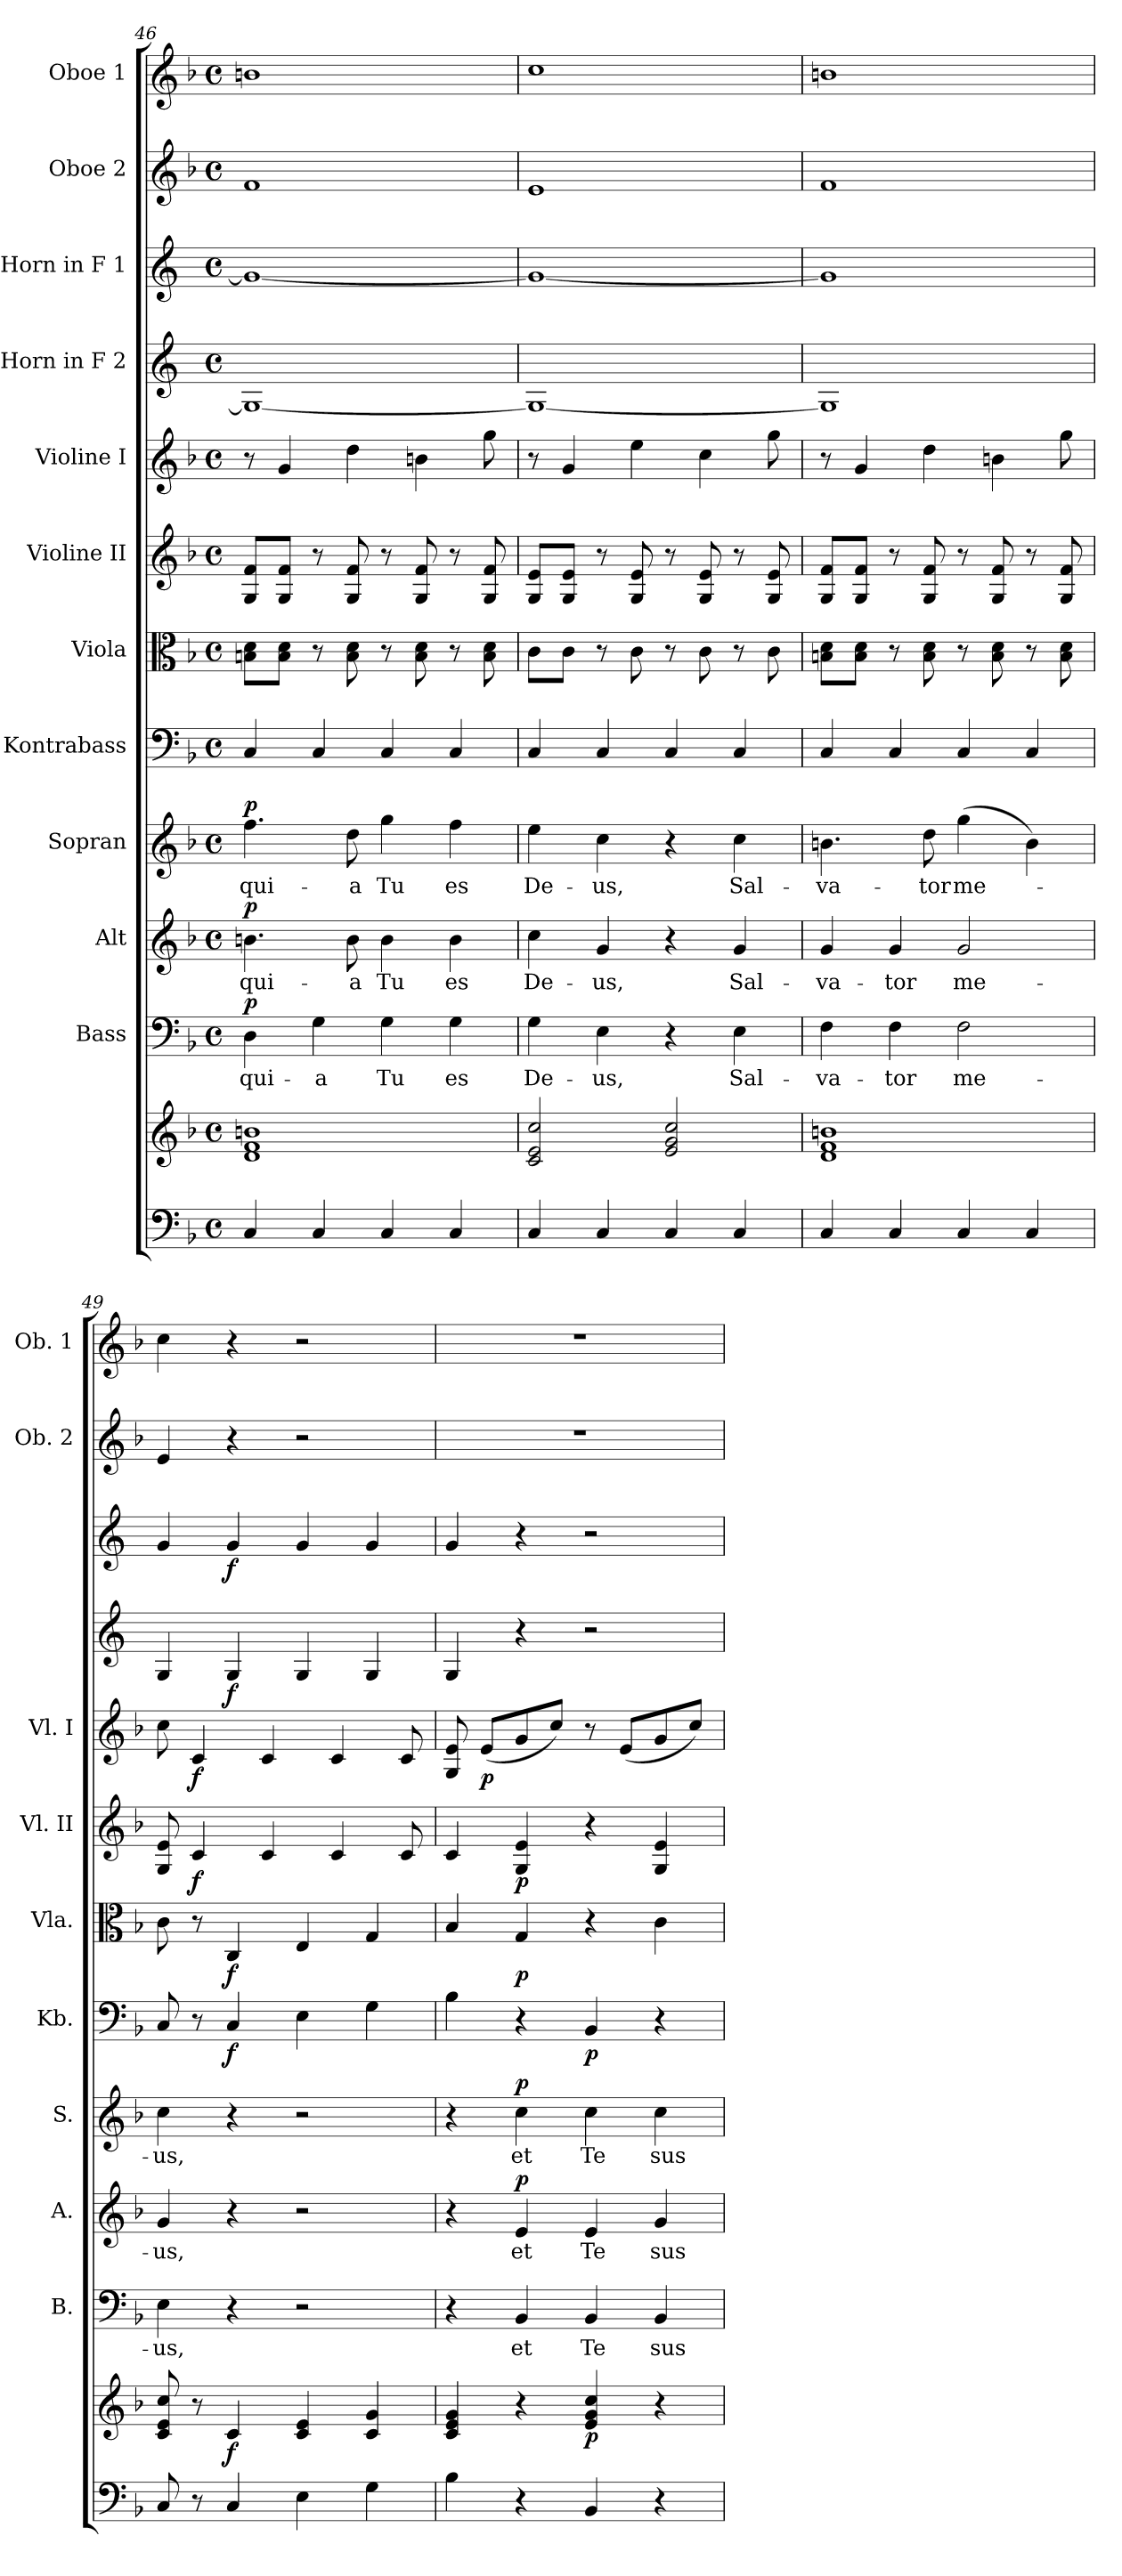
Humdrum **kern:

**kern	**kern	**dynam	**kern	**text	**dynam	**kern	**text	**dynam	**kern	**text	**dynam	**kern	**dynam	**kern	**dynam	**kern	**dynam	**kern	**dynam	**kern	**dynam	**kern	**dynam	**kern	**kern
*part12	*part12	*part12	*part11	*part11	*part11	*part10	*part10	*part10	*part9	*part9	*part9	*part8	*part8	*part7	*part7	*part6	*part6	*part5	*part5	*part4	*part4	*part3	*part3	*part2	*part1
*staff13	*staff12	*staff12/13	*staff11	*staff11	*staff11	*staff10	*staff10	*staff10	*staff9	*staff9	*staff9	*staff8	*staff8	*staff7	*staff7	*staff6	*staff6	*staff5	*staff5	*staff4	*staff4	*staff3	*staff3	*staff2	*staff1
*	*	*	*I"Bass	*	*	*I"Alt	*	*	*I"Sopran	*	*	*I"Kontrabass	*	*I"Viola	*	*I"Violine II	*	*I"Violine I	*	*I"Horn in F 2	*	*I"Horn in F 1	*	*I"Oboe 2	*I"Oboe 1
*	*	*	*I'B.	*	*	*I'A.	*	*	*I'S.	*	*	*I'Kb.	*	*I'Vla.	*	*I'Vl. II	*	*I'Vl. I	*	*	*	*	*	*I'Ob. 2	*I'Ob. 1
*clefF4	*clefG2	*	*clefF4	*	*	*clefG2	*	*	*clefG2	*	*	*clefF4	*	*clefC3	*	*clefG2	*	*clefG2	*	*clefG2	*	*clefG2	*	*clefG2	*clefG2
*	*	*	*	*	*	*	*	*	*	*	*	*ITrd7c12	*	*	*	*	*	*	*	*ITrd4c7	*	*ITrd4c7	*	*	*
*k[b-]	*k[b-]	*	*k[b-]	*	*	*k[b-]	*	*	*k[b-]	*	*	*k[b-]	*	*k[b-]	*	*k[b-]	*	*k[b-]	*	*k[b-]	*	*k[b-]	*	*k[b-]	*k[b-]
*F:	*F:	*	*F:	*	*	*F:	*	*	*F:	*	*	*F:	*	*F:	*	*F:	*	*F:	*	*F:	*	*F:	*	*F:	*F:
*M4/4	*M4/4	*	*M4/4	*	*	*M4/4	*	*	*M4/4	*	*	*M4/4	*	*M4/4	*	*M4/4	*	*M4/4	*	*M4/4	*	*M4/4	*	*M4/4	*M4/4
*met(c)	*met(c)	*	*met(c)	*	*	*met(c)	*	*	*met(c)	*	*	*met(c)	*	*met(c)	*	*met(c)	*	*met(c)	*	*met(c)	*	*met(c)	*	*met(c)	*met(c)
=46	=46	=46	=46	=46	=46	=46	=46	=46	=46	=46	=46	=46	=46	=46	=46	=46	=46	=46	=46	=46	=46	=46	=46	=46	=46
!	!	!	!	!LO:LY:b	!LO:DY:a	!	!LO:LY:b	!LO:DY:a	!	!LO:LY:b	!LO:DY:a	!	!	!	!	!	!	!	!	!	!	!	!	!	!
4C/	1d 1f 1bn	.	4D\	qui-	p	4.bn\	qui-	p	4.ff\	qui-	p	4CC/	.	8Bn\ 8d\L	.	8G/ 8f/L	.	8r	.	1C_	.	1c_	.	1f	1bn
.	.	.	.	.	.	.	.	.	.	.	.	.	.	8B\ 8d\J	.	8G/ 8f/J	.	4g/	.	.	.	.	.	.	.
!	!	!	!	!LO:LY:b	!	!	!	!	!	!	!	!	!	!	!	!	!	!	!	!	!	!	!	!	!
4C/	.	.	4G\	-a	.	.	.	.	.	.	.	4CC/	.	8r	.	8r	.	.	.	.	.	.	.	.	.
!	!	!	!	!	!	!	!LO:LY:b	!	!	!LO:LY:b	!	!	!	!	!	!	!	!	!	!	!	!	!	!	!
.	.	.	.	.	.	8b\	-a	.	8dd\	-a	.	.	.	8B\ 8d\	.	8G/ 8f/	.	4dd\	.	.	.	.	.	.	.
!	!	!	!	!LO:LY:b	!	!	!LO:LY:b	!	!	!LO:LY:b	!	!	!	!	!	!	!	!	!	!	!	!	!	!	!
4C/	.	.	4G\	Tu	.	4b\	Tu	.	4gg\	Tu	.	4CC/	.	8r	.	8r	.	.	.	.	.	.	.	.	.
.	.	.	.	.	.	.	.	.	.	.	.	.	.	8B\ 8d\	.	8G/ 8f/	.	4bn\	.	.	.	.	.	.	.
!	!	!	!	!LO:LY:b	!	!	!LO:LY:b	!	!	!LO:LY:b	!	!	!	!	!	!	!	!	!	!	!	!	!	!	!
4C/	.	.	4G\	es	.	4b\	es	.	4ff\	es	.	4CC/	.	8r	.	8r	.	.	.	.	.	.	.	.	.
.	.	.	.	.	.	.	.	.	.	.	.	.	.	8B\ 8d\	.	8G/ 8f/	.	8gg\	.	.	.	.	.	.	.
=47	=47	=47	=47	=47	=47	=47	=47	=47	=47	=47	=47	=47	=47	=47	=47	=47	=47	=47	=47	=47	=47	=47	=47	=47	=47
!	!	!	!	!LO:LY:b	!	!	!LO:LY:b	!	!	!LO:LY:b	!	!	!	!	!	!	!	!	!	!	!	!	!	!	!
4C/	2c/ 2e/ 2cc/	.	4G\	De-	.	4cc\	De-	.	4ee\	De-	.	4CC/	.	8c\L	.	8G/ 8e/L	.	8r	.	1C_	.	1c_	.	1e	1cc
.	.	.	.	.	.	.	.	.	.	.	.	.	.	8c\J	.	8G/ 8e/J	.	4g/	.	.	.	.	.	.	.
!	!	!	!	!LO:LY:b	!	!	!LO:LY:b	!	!	!LO:LY:b	!	!	!	!	!	!	!	!	!	!	!	!	!	!	!
4C/	.	.	4E\	-us,	.	4g/	-us,	.	4cc\	-us,	.	4CC/	.	8r	.	8r	.	.	.	.	.	.	.	.	.
.	.	.	.	.	.	.	.	.	.	.	.	.	.	8c\	.	8G/ 8e/	.	4ee\	.	.	.	.	.	.	.
4C/	2e/ 2g/ 2cc/	.	4r	.	.	4r	.	.	4r	.	.	4CC/	.	8r	.	8r	.	.	.	.	.	.	.	.	.
.	.	.	.	.	.	.	.	.	.	.	.	.	.	8c\	.	8G/ 8e/	.	4cc\	.	.	.	.	.	.	.
!	!	!	!	!LO:LY:b	!	!	!LO:LY:b	!	!	!LO:LY:b	!	!	!	!	!	!	!	!	!	!	!	!	!	!	!
4C/	.	.	4E\	Sal-	.	4g/	Sal-	.	4cc\	Sal-	.	4CC/	.	8r	.	8r	.	.	.	.	.	.	.	.	.
.	.	.	.	.	.	.	.	.	.	.	.	.	.	8c\	.	8G/ 8e/	.	8gg\	.	.	.	.	.	.	.
=48	=48	=48	=48	=48	=48	=48	=48	=48	=48	=48	=48	=48	=48	=48	=48	=48	=48	=48	=48	=48	=48	=48	=48	=48	=48
!	!	!	!	!LO:LY:b	!	!	!LO:LY:b	!	!	!LO:LY:b	!	!	!	!	!	!	!	!	!	!	!	!	!	!	!
4C/	1d 1f 1bn	.	4F\	-va-	.	4g/	-va-	.	4.bn\	-va-	.	4CC/	.	8Bn\ 8d\L	.	8G/ 8f/L	.	8r	.	1C]	.	1c]	.	1f	1bn
.	.	.	.	.	.	.	.	.	.	.	.	.	.	8B\ 8d\J	.	8G/ 8f/J	.	4g/	.	.	.	.	.	.	.
!	!	!	!	!LO:LY:b	!	!	!LO:LY:b	!	!	!	!	!	!	!	!	!	!	!	!	!	!	!	!	!	!
4C/	.	.	4F\	-tor	.	4g/	-tor	.	.	.	.	4CC/	.	8r	.	8r	.	.	.	.	.	.	.	.	.
!	!	!	!	!	!	!	!	!	!	!LO:LY:b	!	!	!	!	!	!	!	!	!	!	!	!	!	!	!
.	.	.	.	.	.	.	.	.	8dd\	-tor	.	.	.	8B\ 8d\	.	8G/ 8f/	.	4dd\	.	.	.	.	.	.	.
!	!	!	!	!LO:LY:b	!	!	!LO:LY:b	!	!	!LO:LY:b	!	!	!	!	!	!	!	!	!	!	!	!	!	!	!
4C/	.	.	2F\	me-	.	2g/	me-	.	(>4gg\	me-	.	4CC/	.	8r	.	8r	.	.	.	.	.	.	.	.	.
.	.	.	.	.	.	.	.	.	.	.	.	.	.	8B\ 8d\	.	8G/ 8f/	.	4bn\	.	.	.	.	.	.	.
4C/	.	.	.	.	.	.	.	.	4b\)	.	.	4CC/	.	8r	.	8r	.	.	.	.	.	.	.	.	.
.	.	.	.	.	.	.	.	.	.	.	.	.	.	8B\ 8d\	.	8G/ 8f/	.	8gg\	.	.	.	.	.	.	.
=49	=49	=49	=49	=49	=49	=49	=49	=49	=49	=49	=49	=49	=49	=49	=49	=49	=49	=49	=49	=49	=49	=49	=49	=49	=49
!	!	!	!	!LO:LY:b	!	!	!LO:LY:b	!	!	!LO:LY:b	!	!	!	!	!	!	!	!	!	!	!	!	!	!	!
8C/	8c/ 8e/ 8cc/	.	4E\	-us,	.	4g/	-us,	.	4cc\	-us,	.	8CC/	.	8c\	.	8G/ 8e/	.	8cc\	.	4C/	.	4c/	.	4e/	4cc\
!	!	!	!	!	!	!	!	!	!	!	!	!	!	!	!	!	!LO:DY:b	!	!LO:DY:b	!	!	!	!	!	!
8r	8r	.	.	.	.	.	.	.	.	.	.	8r	.	8r	.	4c/	f	4c/	f	.	.	.	.	.	.
!	!	!LO:DY:b	!	!	!	!	!	!	!	!	!	!	!LO:DY:b	!	!LO:DY:b	!	!	!	!	!	!LO:DY:b	!	!LO:DY:b	!	!
4C/	4c/	f	4r	.	.	4r	.	.	4r	.	.	4CC/	f	4C/	f	.	.	.	.	4C/	f	4c/	f	4r	4r
.	.	.	.	.	.	.	.	.	.	.	.	.	.	.	.	4c/	.	4c/	.	.	.	.	.	.	.
4E\	4c/ 4e/	.	2r	.	.	2r	.	.	2r	.	.	4EE\	.	4E/	.	.	.	.	.	4C/	.	4c/	.	2r	2r
.	.	.	.	.	.	.	.	.	.	.	.	.	.	.	.	4c/	.	4c/	.	.	.	.	.	.	.
4G\	4c/ 4g/	.	.	.	.	.	.	.	.	.	.	4GG\	.	4G/	.	.	.	.	.	4C/	.	4c/	.	.	.
.	.	.	.	.	.	.	.	.	.	.	.	.	.	.	.	8c/	.	8c/	.	.	.	.	.	.	.
=50	=50	=50	=50	=50	=50	=50	=50	=50	=50	=50	=50	=50	=50	=50	=50	=50	=50	=50	=50	=50	=50	=50	=50	=50	=50
4B-\	4c/ 4e/ 4g/	.	4r	.	.	4r	.	.	4r	.	.	4BB-\	.	4B-/	.	4c/	.	8G/ 8e/	.	4C/	.	4c/	.	1r	1r
!	!	!	!	!	!	!	!	!	!	!	!	!	!	!	!	!	!	!	!LO:DY:b	!	!	!	!	!	!
.	.	.	.	.	.	.	.	.	.	.	.	.	.	.	.	.	.	(<8e/L	p	.	.	.	.	.	.
!	!	!	!	!LO:LY:b	!	!	!LO:LY:b	!LO:DY:a	!	!LO:LY:b	!LO:DY:a	!	!	!	!LO:DY:b	!	!LO:DY:b	!	!	!	!	!	!	!	!
4r	4r	.	4BB-/	et	.	4e/	et	p	4cc\	et	p	4r	.	4G/	p	4G/ 4e/	p	8g/	.	4r	.	4r	.	.	.
.	.	.	.	.	.	.	.	.	.	.	.	.	.	.	.	.	.	8cc/J)	.	.	.	.	.	.	.
!	!	!LO:DY:b	!	!LO:LY:b	!	!	!LO:LY:b	!	!	!LO:LY:b	!	!	!LO:DY:b	!	!	!	!	!	!	!	!	!	!	!	!
4BB-/	4e/ 4g/ 4cc/	p	4BB-/	Te	.	4e/	Te	.	4cc\	Te	.	4BBB-/	p	4r	.	4r	.	8r	.	2r	.	2r	.	.	.
.	.	.	.	.	.	.	.	.	.	.	.	.	.	.	.	.	.	(<8e/L	.	.	.	.	.	.	.
!	!	!	!	!LO:LY:b	!	!	!LO:LY:b	!	!	!LO:LY:b	!	!	!	!	!	!	!	!	!	!	!	!	!	!	!
4r	4r	.	4BB-/	sus-	.	4g/	sus-	.	4cc\	sus-	.	4r	.	4c\	.	4G/ 4e/	.	8g/	.	.	.	.	.	.	.
.	.	.	.	.	.	.	.	.	.	.	.	.	.	.	.	.	.	8cc/J)	.	.	.	.	.	.	.
=	=	=	=	=	=	=	=	=	=	=	=	=	=	=	=	=	=	=	=	=	=	=	=	=	=
*-	*-	*-	*-	*-	*-	*-	*-	*-	*-	*-	*-	*-	*-	*-	*-	*-	*-	*-	*-	*-	*-	*-	*-	*-	*-
